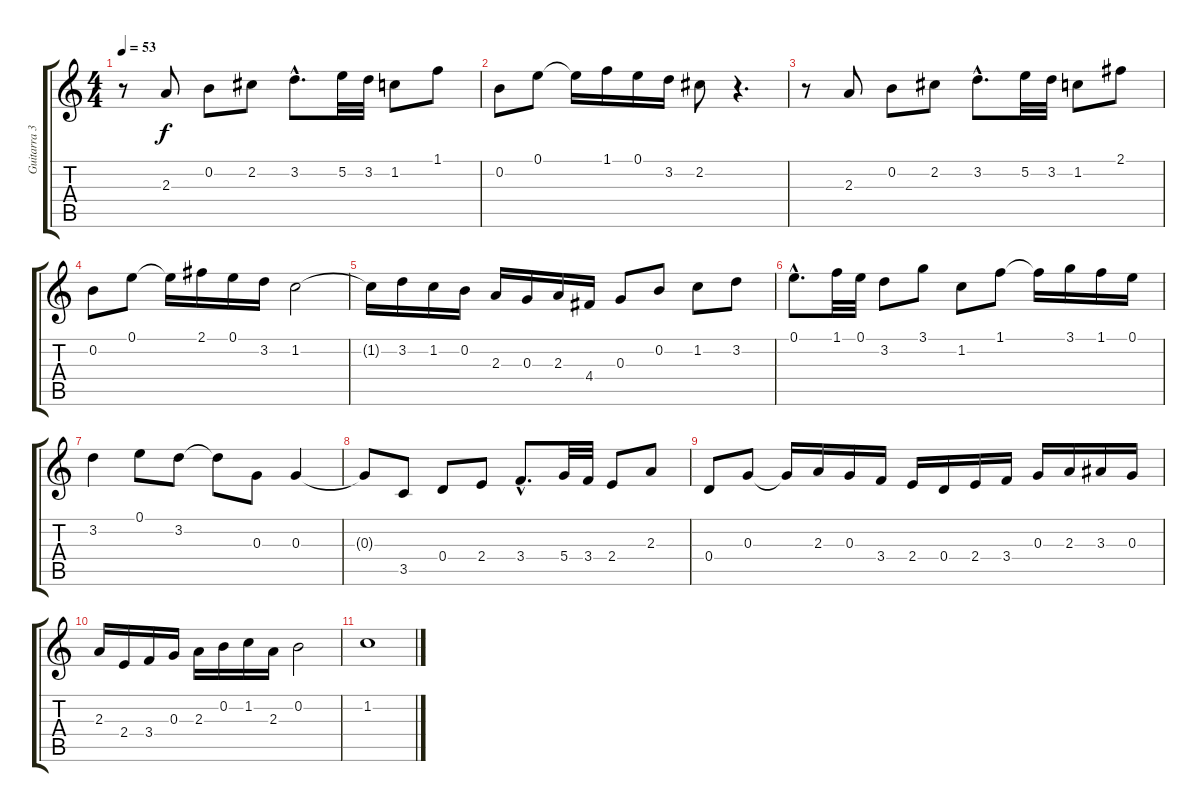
\track ("Guitarra 3" "Guitarra 3") {instrument acousticguitarnylon}
\staff {score tabs}
\tuning (E4 B3 G3 D3 A2 E2) {hide}
\ts (4 4)
\tempo 53
\clef g2
\ks c
r.8{dy f} 2.3.8 0.2.8 2.2.8 3.2{hac}.8{d} 5.2.32 3.2.32 1.2.8 1.1.8 |
0.2.8 0.1.8 0.1{t}.16 1.1.16 0.1.16 3.2.16 2.2.8 r.4{d} |
r.8 2.3.8 0.2.8 2.2.8 3.2{hac}.8{d} 5.2.32 3.2.32 1.2.8 2.1.8 |
0.2.8 0.1.8 0.1{t}.16 2.1.16 0.1.16 3.2.16 1.2.2 |
1.2{t}.16 3.2.16 1.2.16 0.2.16 2.3.16 0.3.16 2.3.16 4.4.16 0.3.8 0.2.8 1.2.8 3.2.8 |
0.1{hac}.8{d} 1.1.32 0.1.32 3.2.8 3.1.8 1.2.8 1.1.8 1.1{t}.16 3.1.16 1.1.16 0.1.16 |
3.2.4 0.1.8 3.2.8 3.2{t}.8 0.3.8 0.3.4 |
0.3{t}.8 3.5.8 0.4.8 2.4.8 3.4{hac}.8{d} 5.4.32 3.4.32 2.4.8 2.3.8 |
0.4.8 0.3.8 0.3{t}.16 2.3.16 0.3.16 3.4.16 2.4.16 0.4.16 2.4.16 3.4.16 0.3.16 2.3.16 3.3.16 0.3.16 |
2.3.16 2.4.16 3.4.16 0.3.16 2.3.16 0.2.16 1.2.16 2.3.16 0.2.2 |
1.2.1
